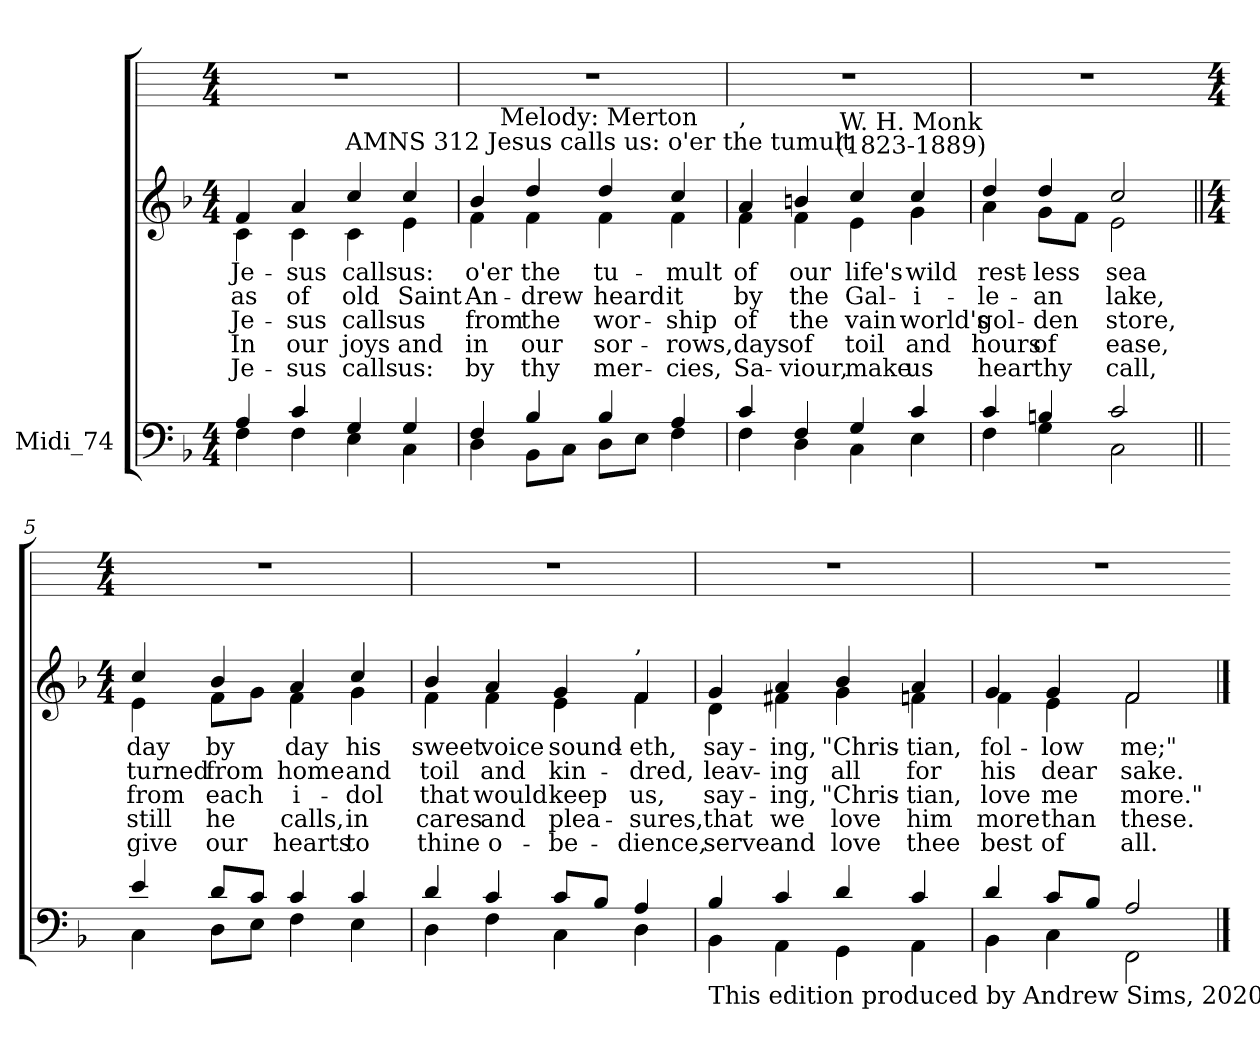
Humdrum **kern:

**kern	**kern	**text	**text	**text	**text	**text	**kern
*part3	*part2	*part2	*part2	*part2	*part2	*part2	*part1
*staff3	*staff2	*staff2	*staff2	*staff2	*staff2	*staff2	*staff1
*I"Midi_74	*	*	*	*	*	*	*
*clefF4	*clefG2	*	*	*	*	*	*
*k[b-]	*k[b-]	*	*	*	*	*	*
*F:	*F:	*	*	*	*	*	*
*M4/4	*M4/4	*	*	*	*	*	*M4/4
=1	=1	=1	=1	=1	=1	=1	=1
*^	*	*	*	*	*	*	*
!	!	!LO:TX:a:cj:t=Cecil Frances Alexander\n(1818-1895)	!	!	!	!	!	!
!	!	!	!LO:LY:b	!LO:LY:b	!LO:LY:b	!LO:LY:b	!LO:LY:b	!
*	*	*^	*	*	*	*	*	*
4A/	4F\	4f/	4c\	Je-	-as	Je-	-In	Je-	1r
!	!	!	!	!LO:LY:b	!LO:LY:b	!LO:LY:b	!LO:LY:b	!LO:LY:b	!
4c/	4F\	4a/	4c\	-sus	of	sus	our	sus	.
!	!	!	!	!LO:LY:b	!LO:LY:b	!LO:LY:b	!LO:LY:b	!LO:LY:b	!
4G/	4E\	4cc/	4c\	calls	old	calls	joys	calls	.
!	!	!	!	!LO:LY:b	!LO:LY:b	!LO:LY:b	!LO:LY:b	!LO:LY:b	!
4G/	4C\	4cc/	4e\	us:	Saint	us	and	us:	.
=2	=2	=2	=2	=2	=2	=2	=2	=2	=2
!	!	!	!	!LO:LY:b	!LO:LY:b	!LO:LY:b	!LO:LY:b	!LO:LY:b	!
4F/	4D\	4b-/	4f\	o'er	An-	-from	in	by	1r
!	!	!	!	!LO:LY:b	!LO:LY:b	!LO:LY:b	!LO:LY:b	!LO:LY:b	!
4B-/	8BB-\L	4dd/	4f\	the	drew	the	our	thy	.
.	8C\J	.	.	.	.	.	.	.	.
!	!	!LO:TX:a:cj:t=AMNS 312 Jesus calls us&colon; o'er the tumult	!	!	!	!	!	!	!
!	!	!LO:TX:a:cj:t=Melody&colon; Merton	!	!	!	!	!	!	!
!	!	!	!	!LO:LY:b	!LO:LY:b	!LO:LY:b	!LO:LY:b	!LO:LY:b	!
4B-/	8D\L	4dd/	4f\	tu-	-heard	wor-	-sor-	-mer-	.
.	8E\J	.	.	.	.	.	.	.	.
!	!	!	!	!LO:LY:b	!LO:LY:b	!LO:LY:b	!LO:LY:b	!LO:LY:b	!
4A/	4F\	4cc/	4f\	-mult	it	ship	rows,	cies,	.
=3	=3	=3	=3	=3	=3	=3	=3	=3	=3
!	!	!LO:TX:a:t=,	!	!	!	!	!	!	!
!	!	!	!	!LO:LY:b	!LO:LY:b	!LO:LY:b	!LO:LY:b	!LO:LY:b	!
4c/	4F\	4a/	4f\	of	by	of	days	Sa-	1r
!	!	!	!	!LO:LY:b	!LO:LY:b	!LO:LY:b	!LO:LY:b	!LO:LY:b	!
4F/	4D\	4bn/	4f\	-our	the	the	of	viour,	.
!	!	!	!	!LO:LY:b	!LO:LY:b	!LO:LY:b	!LO:LY:b	!LO:LY:b	!
4G/	4C\	4cc/	4e\	life's	Gal-	-vain	toil	make	.
!	!	!LO:TX:a:cj:t=W. H. Monk\n(1823-1889)	!	!	!	!	!	!	!
!	!	!	!	!LO:LY:b	!LO:LY:b	!LO:LY:b	!LO:LY:b	!LO:LY:b	!
4c/	4E\	4cc/	4g\	wild	i-	-world's	and	us	.
=4	=4	=4	=4	=4	=4	=4	=4	=4	=4
!	!	!	!	!LO:LY:b	!LO:LY:b	!LO:LY:b	!LO:LY:b	!LO:LY:b	!
4c/	4F\	4dd/	4a\	rest-	-le-	-gol-	-hours	hear	1r
!	!	!	!	!LO:LY:b	!LO:LY:b	!LO:LY:b	!LO:LY:b	!LO:LY:b	!
4Bn/	4G\	4dd/	8g\L	less	an	den	of	thy	.
.	.	.	8f\J	.	.	.	.	.	.
!	!	!	!	!LO:LY:b	!LO:LY:b	!LO:LY:b	!LO:LY:b	!LO:LY:b	!
2c/	2C\	2cc/	2e\	sea	lake,	store,	ease,	call,	.
!!LO:LB:g=z
=5||	=5||	=5||	=5||	=5	=5	=5	=5	=5	=5
*	*	*M4/4	*	*	*	*	*	*	*M4/4
!	!	!	!	!LO:LY:b	!LO:LY:b	!LO:LY:b	!LO:LY:b	!LO:LY:b	!
4e/	4C\	4cc/	4e\	day	turned	from	still	give	1r
!	!	!	!	!LO:LY:b	!LO:LY:b	!LO:LY:b	!LO:LY:b	!LO:LY:b	!
8d/L	8D\L	4b-/	8f\L	by	from	each	he	our	.
8c/J	8E\J	.	8g\J	.	.	.	.	.	.
!	!	!	!	!LO:LY:b	!LO:LY:b	!LO:LY:b	!LO:LY:b	!LO:LY:b	!
4c/	4F\	4a/	4f\	day	home	i-	-calls,	hearts	.
!	!	!	!	!LO:LY:b	!LO:LY:b	!LO:LY:b	!LO:LY:b	!LO:LY:b	!
4c/	4E\	4cc/	4g\	his	and	dol	in	to	.
=6	=6	=6	=6	=6	=6	=6	=6	=6	=6
!	!	!	!	!LO:LY:b	!LO:LY:b	!LO:LY:b	!LO:LY:b	!LO:LY:b	!
4d/	4D\	4b-/	4f\	sweet	toil	that	cares	thine	1r
!	!	!	!	!LO:LY:b	!LO:LY:b	!LO:LY:b	!LO:LY:b	!LO:LY:b	!
4c/	4F\	4a/	4f\	voice	and	would	and	o-	.
!	!	!	!	!LO:LY:b	!LO:LY:b	!LO:LY:b	!LO:LY:b	!LO:LY:b	!
8c/L	4C\	4g/	4e\	-sound-	-kin-	-keep	plea-	-be-	.
8B-/J	.	.	.	.	.	.	.	.	.
!	!	!LO:TX:a:t=,	!	!	!	!	!	!	!
!	!	!	!	!LO:LY:b	!LO:LY:b	!LO:LY:b	!LO:LY:b	!LO:LY:b	!
4A/	4D\	4f/	4f\	-eth,	dred,	us,	sures,	dience,	.
=7	=7	=7	=7	=7	=7	=7	=7	=7	=7
!LO:TX:b:t=This edition produced by Andrew Sims, 2020	!	!	!	!	!	!	!	!	!
!	!	!	!	!LO:LY:b	!LO:LY:b	!LO:LY:b	!LO:LY:b	!LO:LY:b	!
4B-/	4BB-\	4g/	4d\	say-	-leav-	-say-	-that	serve	1r
!	!	!	!	!LO:LY:b	!LO:LY:b	!LO:LY:b	!LO:LY:b	!LO:LY:b	!
4c/	4AA\	4a/	4f#X\	ing,	ing	ing,	we	and	.
!	!	!	!	!LO:LY:b	!LO:LY:b	!LO:LY:b	!LO:LY:b	!LO:LY:b	!
4d/	4GG\	4b-/	4g\	"Chris-	-all	"Chris-	-love	love	.
!	!	!	!	!LO:LY:b	!LO:LY:b	!LO:LY:b	!LO:LY:b	!LO:LY:b	!
4c/	4AA\	4a/	4fn\	tian,	for	tian,	him	thee	.
=8	=8	=8	=8	=8	=8	=8	=8	=8	=8
!	!	!	!	!LO:LY:b	!LO:LY:b	!LO:LY:b	!LO:LY:b	!LO:LY:b	!
4d/	4BB-\	4g/	4f\	fol-	-his	love	more	best	1r
!	!	!	!	!LO:LY:b	!LO:LY:b	!LO:LY:b	!LO:LY:b	!LO:LY:b	!
8c/L	4C\	4g/	4e\	low	dear	me	than	of	.
8B-/J	.	.	.	.	.	.	.	.	.
!	!	!	!	!LO:LY:b	!LO:LY:b	!LO:LY:b	!LO:LY:b	!LO:LY:b	!
2A/	2FF\	2f/	2f\	me;"	sake.	more."	these.	all.	.
*v	*v	*	*	*	*	*	*	*	*
*	*v	*v	*	*	*	*	*	*
==	==	=	=	=	=	=	=
*-	*-	*-	*-	*-	*-	*-	*-
